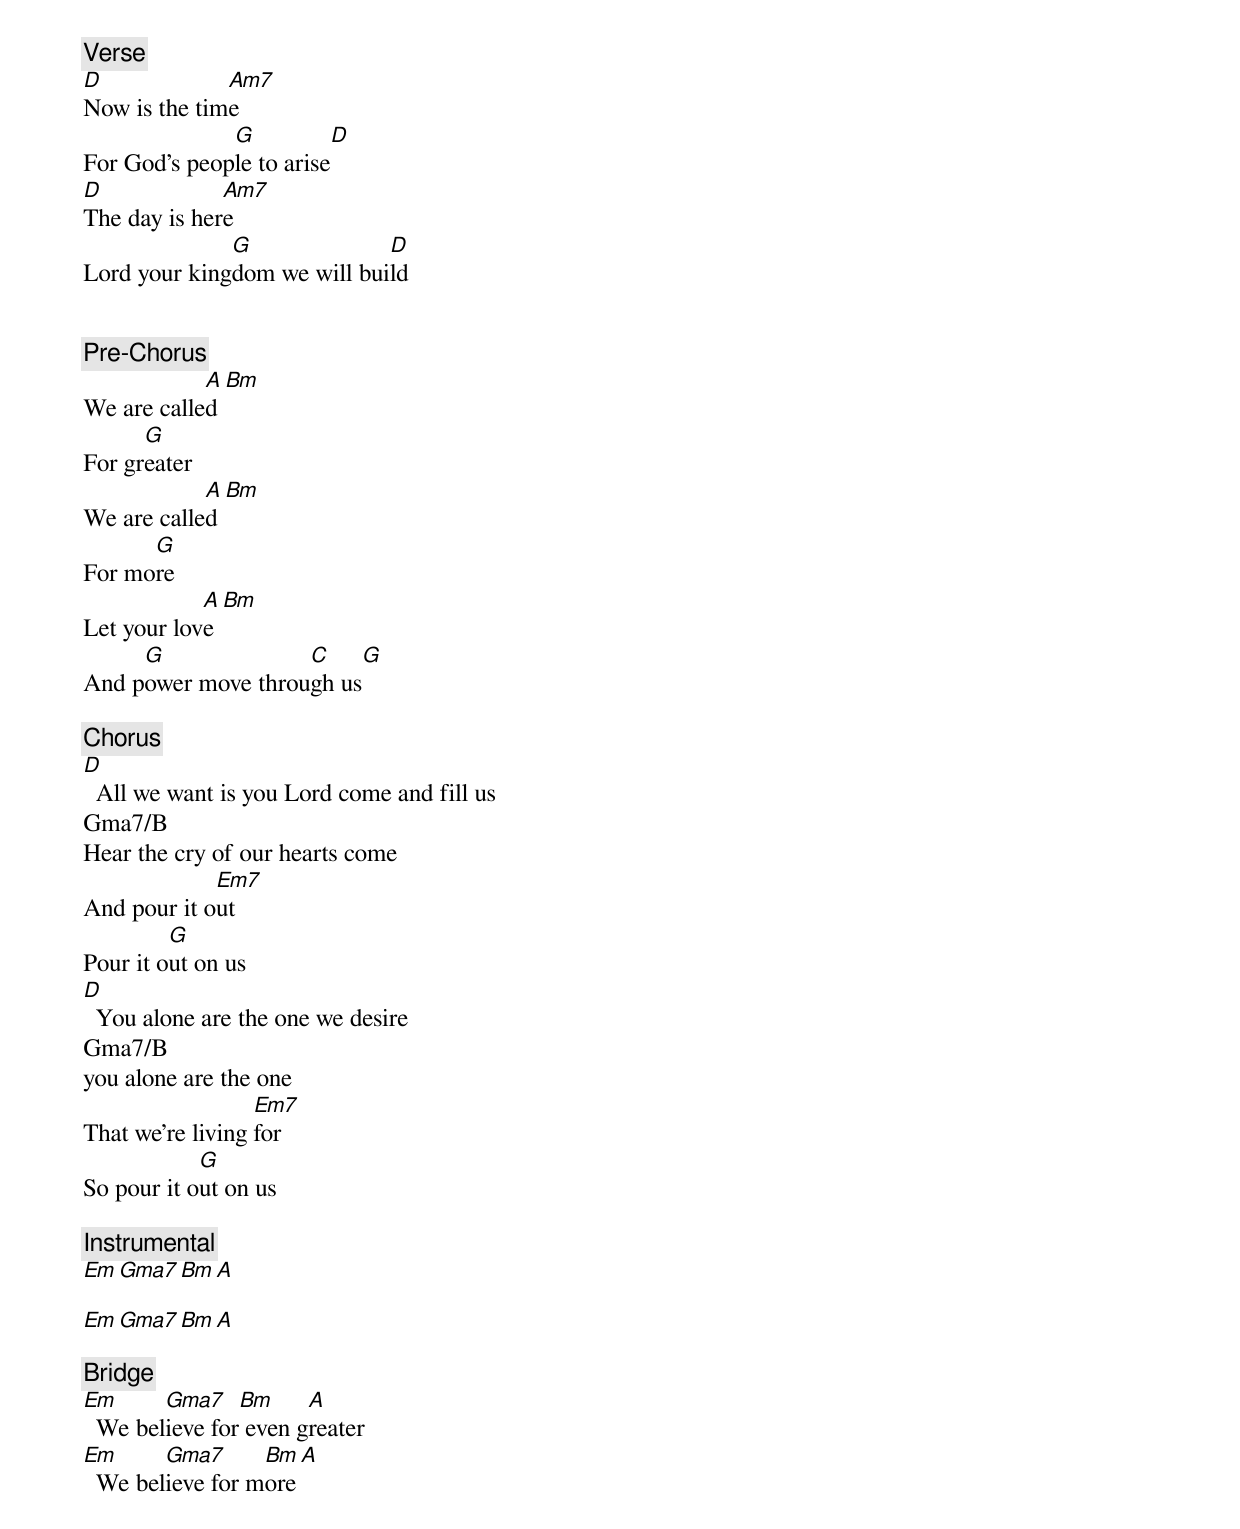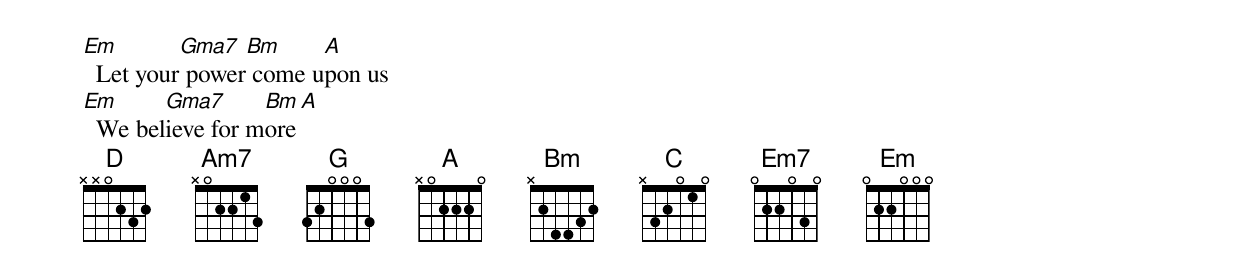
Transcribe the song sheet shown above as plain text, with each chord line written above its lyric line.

[Verse]
D             Am7
Now is the time
              G            D
For God's people to arise
D             Am7
The day is here
              G              D
Lord your kingdom we will build


[Pre-Chorus]
            A  Bm
We are called
      G
For greater
            A  Bm
We are called
      G
For more
            A  Bm
Let your love
     G              C       G
And power move through us

[Chorus]
D
  All we want is you Lord come and fill us
Gma7/B
Hear the cry of our hearts come
             Em7
And pour it out
         G
Pour it out on us
D
  You alone are the one we desire
Gma7/B
you alone are the one
                  Em7
That we're living for
            G
So pour it out on us

[Instrumental]
Em  Gma7  Bm  A

Em  Gma7  Bm  A

[Bridge]
Em      Gma7    Bm     A
  We believe for even greater
Em      Gma7      Bm     A
  We believe for more
Em        Gma7  Bm     A
  Let your power come upon us
Em      Gma7      Bm     A
  We believe for more
